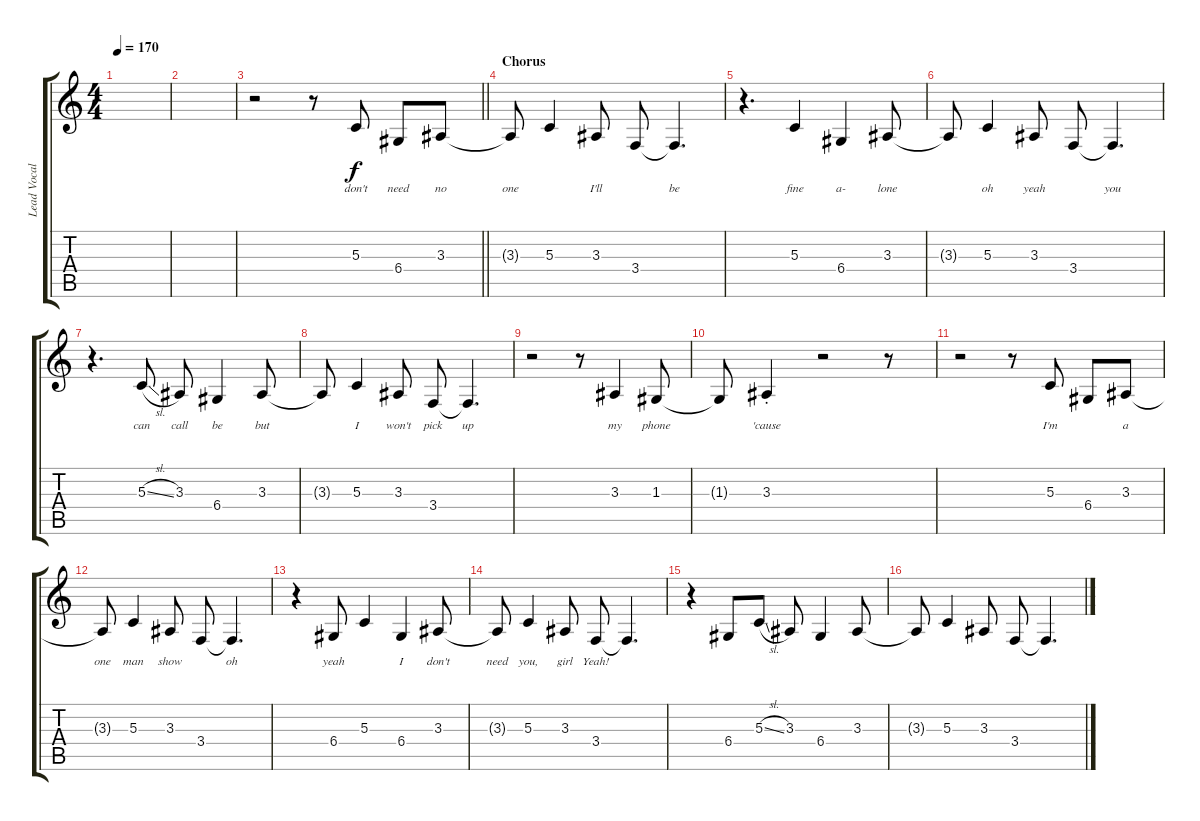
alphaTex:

\track ("Lead Vocals" "Lead Vocal") {instrument lead2sawtooth}
\staff {score tabs}
\tuning (E4 B3 G3 D3 A2 E2) {hide}
\ts (4 4)
\tempo 170
\clef g2
\ks c
|
|
\barLineRight lightlight
r.2 r.8 5.3.8{lyrics (0 "don't") lyrics (1 "") lyrics (2 "") lyrics (3 "") lyrics (4 "")} 6.4.8{lyrics (0 "need") lyrics (1 "") lyrics (2 "") lyrics (3 "") lyrics (4 "")} 3.3.8{lyrics (0 "no") lyrics (1 "") lyrics (2 "") lyrics (3 "") lyrics (4 "")} |
\section ("" "Chorus")
3.3{t}.8{lyrics (0 "one") lyrics (1 "") lyrics (2 "") lyrics (3 "") lyrics (4 "")} 5.3.4{lyrics (0 "") lyrics (1 "") lyrics (2 "") lyrics (3 "") lyrics (4 "")} 3.3.8{lyrics (0 "I'll") lyrics (1 "") lyrics (2 "") lyrics (3 "") lyrics (4 "")} 3.4.8{lyrics (0 "") lyrics (1 "") lyrics (2 "") lyrics (3 "") lyrics (4 "")} 3.4{t}.4{d lyrics (0 "be") lyrics (1 "") lyrics (2 "") lyrics (3 "") lyrics (4 "")} |
r.4{d} 5.3.4{lyrics (0 "fine") lyrics (1 "") lyrics (2 "") lyrics (3 "") lyrics (4 "")} 6.4.4{lyrics (0 "a-") lyrics (1 "") lyrics (2 "") lyrics (3 "") lyrics (4 "")} 3.3.8{lyrics (0 "lone") lyrics (1 "") lyrics (2 "") lyrics (3 "") lyrics (4 "")} |
3.3{t}.8{lyrics (0 "") lyrics (1 "") lyrics (2 "") lyrics (3 "") lyrics (4 "")} 5.3.4{lyrics (0 "oh") lyrics (1 "") lyrics (2 "") lyrics (3 "") lyrics (4 "")} 3.3.8{lyrics (0 "yeah") lyrics (1 "") lyrics (2 "") lyrics (3 "") lyrics (4 "")} 3.4.8{lyrics (0 "") lyrics (1 "") lyrics (2 "") lyrics (3 "") lyrics (4 "")} 3.4{t}.4{d lyrics (0 "you") lyrics (1 "") lyrics (2 "") lyrics (3 "") lyrics (4 "")} |
r.4{d} 5.3{sl}.8{lyrics (0 "can") lyrics (1 "") lyrics (2 "") lyrics (3 "") lyrics (4 "")} 3.3.8{lyrics (0 "call") lyrics (1 "") lyrics (2 "") lyrics (3 "") lyrics (4 "")} 6.4.4{lyrics (0 "be") lyrics (1 "") lyrics (2 "") lyrics (3 "") lyrics (4 "")} 3.3.8{lyrics (0 "but") lyrics (1 "") lyrics (2 "") lyrics (3 "") lyrics (4 "")} |
3.3{t}.8{lyrics (0 "") lyrics (1 "") lyrics (2 "") lyrics (3 "") lyrics (4 "")} 5.3.4{lyrics (0 "I") lyrics (1 "") lyrics (2 "") lyrics (3 "") lyrics (4 "")} 3.3.8{lyrics (0 "won't") lyrics (1 "") lyrics (2 "") lyrics (3 "") lyrics (4 "")} 3.4.8{lyrics (0 "pick") lyrics (1 "") lyrics (2 "") lyrics (3 "") lyrics (4 "")} 3.4{t}.4{d lyrics (0 "up") lyrics (1 "") lyrics (2 "") lyrics (3 "") lyrics (4 "")} |
r.2 r.8 3.3.4{lyrics (0 "my") lyrics (1 "") lyrics (2 "") lyrics (3 "") lyrics (4 "")} 1.3.8{lyrics (0 "phone") lyrics (1 "") lyrics (2 "") lyrics (3 "") lyrics (4 "")} |
1.3{t}.8{lyrics (0 "") lyrics (1 "") lyrics (2 "") lyrics (3 "") lyrics (4 "")} 3.3{st}.4{lyrics (0 "'cause") lyrics (1 "") lyrics (2 "") lyrics (3 "") lyrics (4 "")} r.2 r.8 |
r.2 r.8 5.3.8{lyrics (0 "I'm") lyrics (1 "") lyrics (2 "") lyrics (3 "") lyrics (4 "")} 6.4.8{lyrics (0 "") lyrics (1 "") lyrics (2 "") lyrics (3 "") lyrics (4 "")} 3.3.8{lyrics (0 "a") lyrics (1 "") lyrics (2 "") lyrics (3 "") lyrics (4 "")} |
3.3{t}.8{lyrics (0 "one") lyrics (1 "") lyrics (2 "") lyrics (3 "") lyrics (4 "")} 5.3.4{lyrics (0 "man") lyrics (1 "") lyrics (2 "") lyrics (3 "") lyrics (4 "")} 3.3.8{lyrics (0 "show") lyrics (1 "") lyrics (2 "") lyrics (3 "") lyrics (4 "")} 3.4.8{lyrics (0 "") lyrics (1 "") lyrics (2 "") lyrics (3 "") lyrics (4 "")} 3.4{t}.4{d lyrics (0 "oh") lyrics (1 "") lyrics (2 "") lyrics (3 "") lyrics (4 "")} |
r.4 6.4.8{lyrics (0 "yeah") lyrics (1 "") lyrics (2 "") lyrics (3 "") lyrics (4 "")} 5.3.4{lyrics (0 "") lyrics (1 "") lyrics (2 "") lyrics (3 "") lyrics (4 "")} 6.4.4{lyrics (0 "I") lyrics (1 "") lyrics (2 "") lyrics (3 "") lyrics (4 "")} 3.3.8{lyrics (0 "don't") lyrics (1 "") lyrics (2 "") lyrics (3 "") lyrics (4 "")} |
3.3{t}.8{lyrics (0 "need") lyrics (1 "") lyrics (2 "") lyrics (3 "") lyrics (4 "")} 5.3.4{lyrics (0 "you,") lyrics (1 "") lyrics (2 "") lyrics (3 "") lyrics (4 "")} 3.3.8{lyrics (0 "girl") lyrics (1 "") lyrics (2 "") lyrics (3 "") lyrics (4 "")} 3.4.8{lyrics (0 "Yeah!") lyrics (1 "") lyrics (2 "") lyrics (3 "") lyrics (4 "")} 3.4{t}.4{d} |
r.4 6.4.8 5.3{sl}.8 3.3.8 6.4.4 3.3.8 |
3.3{t}.8 5.3.4 3.3.8 3.4.8 3.4{t}.4{d}
